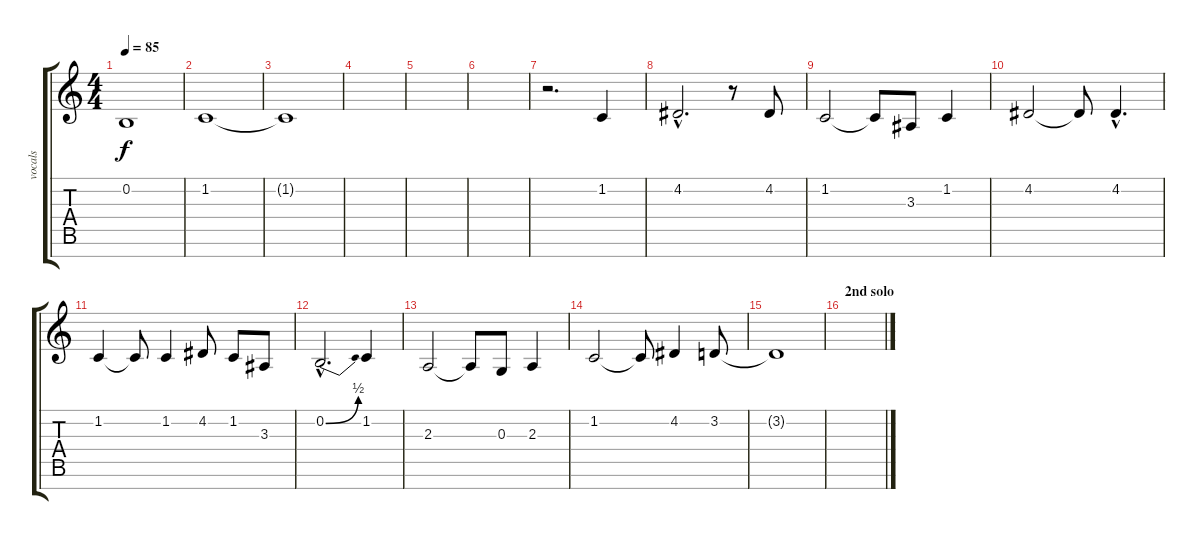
\track ("vocals" "vocals") {instrument synthvoice}
\staff {score tabs}
\tuning (E4 B3 G3 D3 A2 E2 B1) {hide}
\ts (4 4)
\tempo 85
\clef g2
\ks c
0.2.1{dy f} |
1.2.1 |
1.2{t}.1 |
\section ("" "")
|
|
|
r.2{d} 1.2.4 |
\section ("" "")
4.2{hac}.2{d} r.8 4.2.8 |
1.2.2 1.2{t}.8 3.3.8 1.2.4 |
4.2.2 4.2{t}.8 4.2{hac}.4{d} |
1.2.4 1.2{t}.8 1.2.4 4.2.8 1.2.8 3.3.8 |
0.2{be (bend 0 0 60 2) hac}.2{d} 1.2.4 |
2.3.2 2.3{t}.8 0.3.8 2.3.4 |
1.2.2 1.2{t}.8 4.2.4 3.2.8 |
3.2{t}.1 |
\section ("" "2nd solo")
